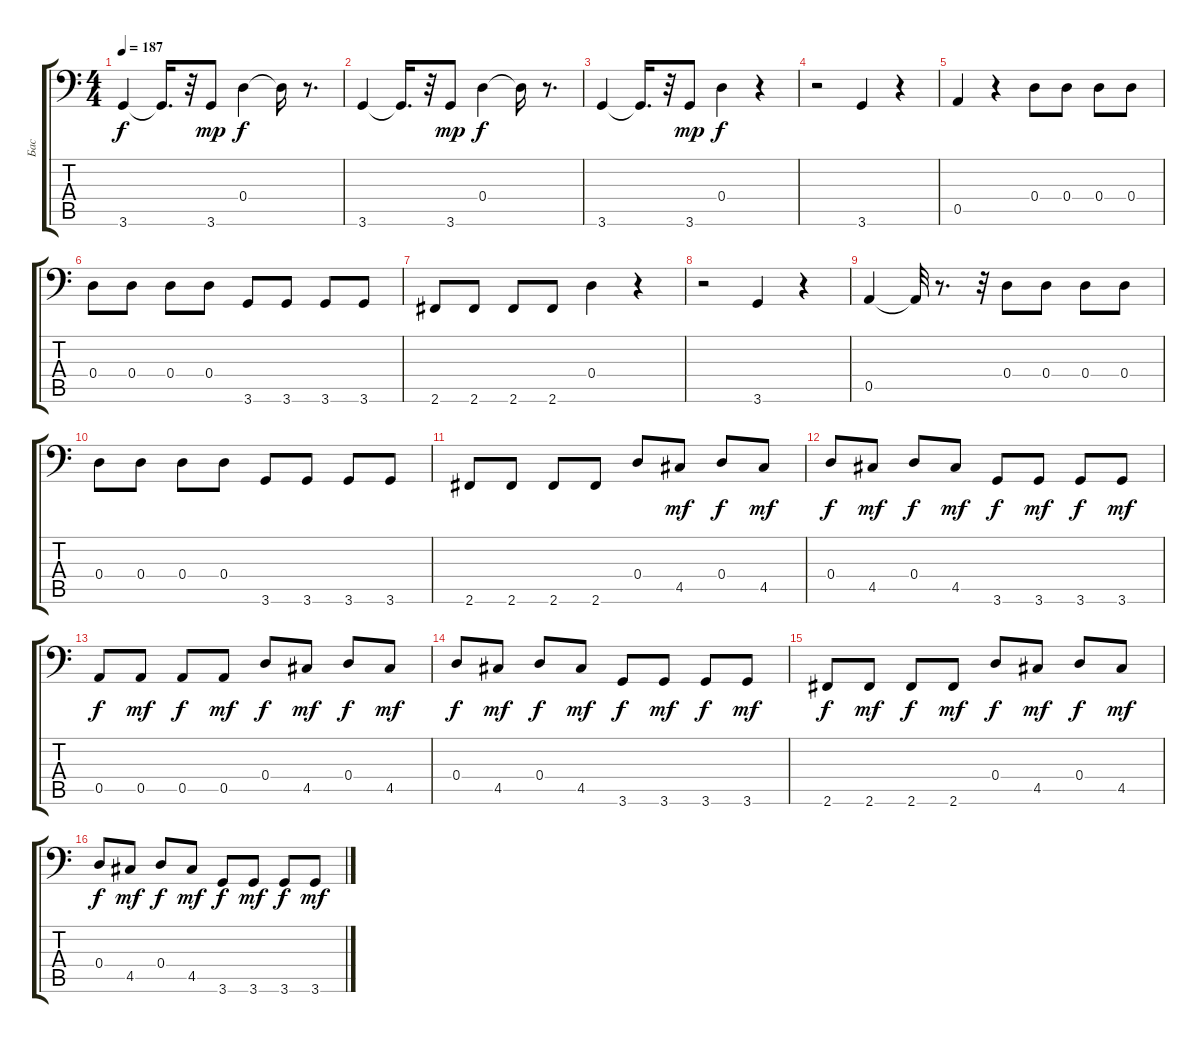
\track ("Бас" "Бас") {instrument electricbassfinger}
\staff {score tabs}
\tuning (F3 C3 G2 D2 A1 E1) {hide}
\ts (4 4)
\tempo 187
\clef f4
\ks c
3.6.4{dy f} 3.6{t}.16{d} r.32 3.6.8{dy mp} 0.4.4{dy f} 0.4{t}.16 r.8{d} |
3.6.4 3.6{t}.16{d} r.32 3.6.8{dy mp} 0.4.4{dy f} 0.4{t}.16 r.8{d} |
3.6.4 3.6{t}.16{d} r.32 3.6.8{dy mp} 0.4.4{dy f} r.4 |
r.2 3.6.4 r.4 |
0.5.4 r.4 0.4.8 0.4.8 0.4.8 0.4.8 |
0.4.8 0.4.8 0.4.8 0.4.8 3.6.8 3.6.8 3.6.8 3.6.8 |
2.6.8 2.6.8 2.6.8 2.6.8 0.4.4 r.4 |
r.2 3.6.4 r.4 |
0.5.4 0.5{t}.32 r.8{d} r.32 0.4.8 0.4.8 0.4.8 0.4.8 |
0.4.8 0.4.8 0.4.8 0.4.8 3.6.8 3.6.8 3.6.8 3.6.8 |
2.6.8 2.6.8 2.6.8 2.6.8 0.4.8 4.5.8{dy mf} 0.4.8{dy f} 4.5.8{dy mf} |
0.4.8{dy f} 4.5.8{dy mf} 0.4.8{dy f} 4.5.8{dy mf} 3.6.8{dy f} 3.6.8{dy mf} 3.6.8{dy f} 3.6.8{dy mf} |
0.5.8{dy f} 0.5.8{dy mf} 0.5.8{dy f} 0.5.8{dy mf} 0.4.8{dy f} 4.5.8{dy mf} 0.4.8{dy f} 4.5.8{dy mf} |
0.4.8{dy f} 4.5.8{dy mf} 0.4.8{dy f} 4.5.8{dy mf} 3.6.8{dy f} 3.6.8{dy mf} 3.6.8{dy f} 3.6.8{dy mf} |
2.6.8{dy f} 2.6.8{dy mf} 2.6.8{dy f} 2.6.8{dy mf} 0.4.8{dy f} 4.5.8{dy mf} 0.4.8{dy f} 4.5.8{dy mf} |
0.4.8{dy f} 4.5.8{dy mf} 0.4.8{dy f} 4.5.8{dy mf} 3.6.8{dy f} 3.6.8{dy mf} 3.6.8{dy f} 3.6.8{dy mf}
